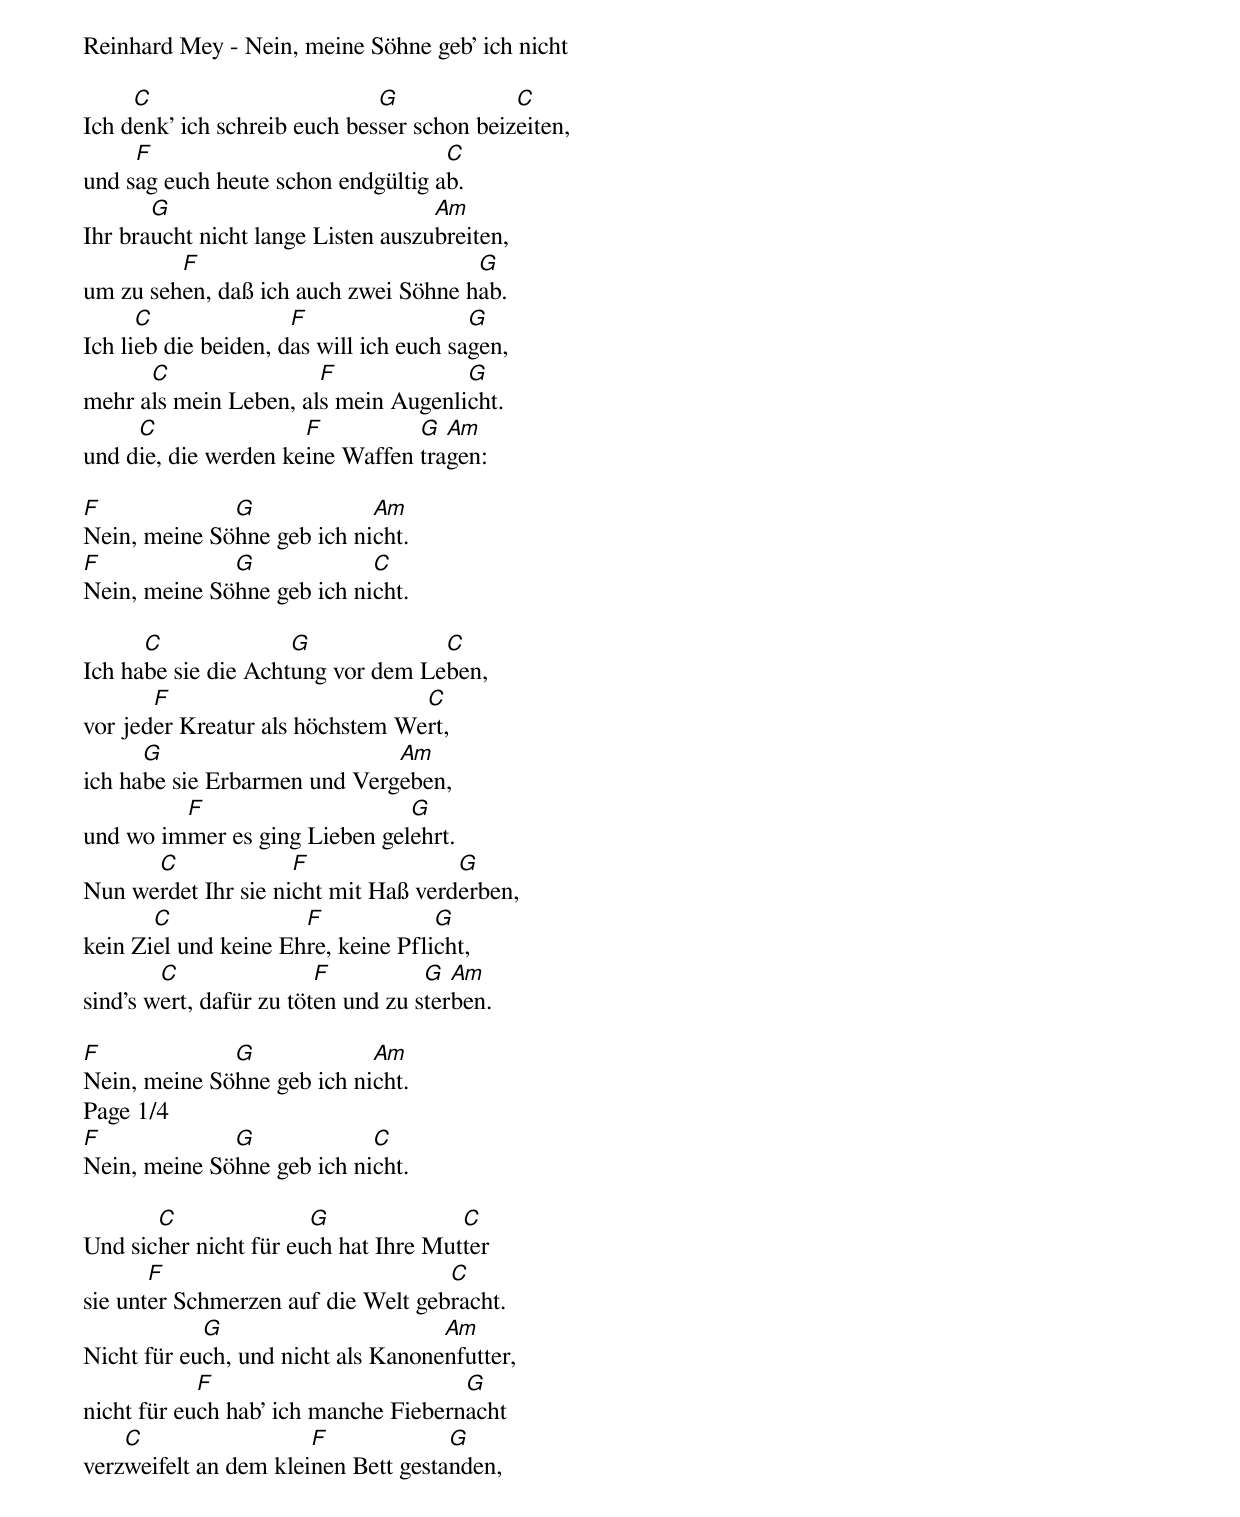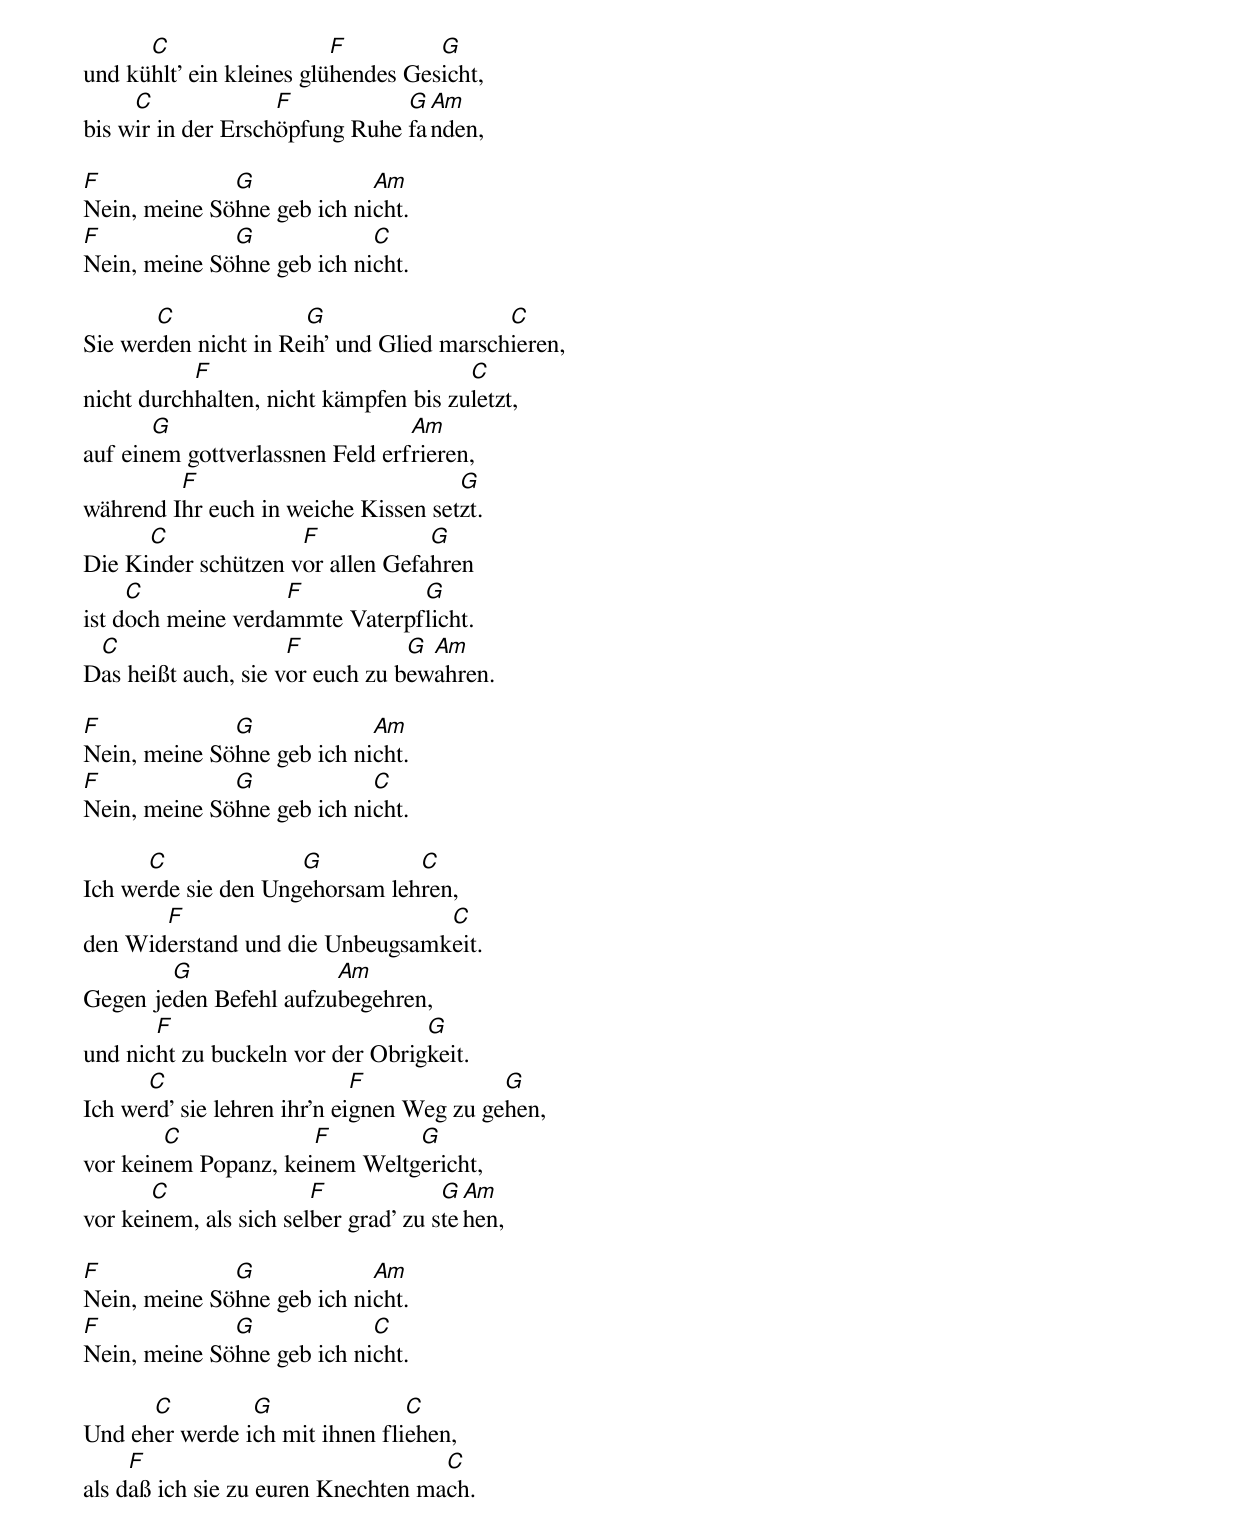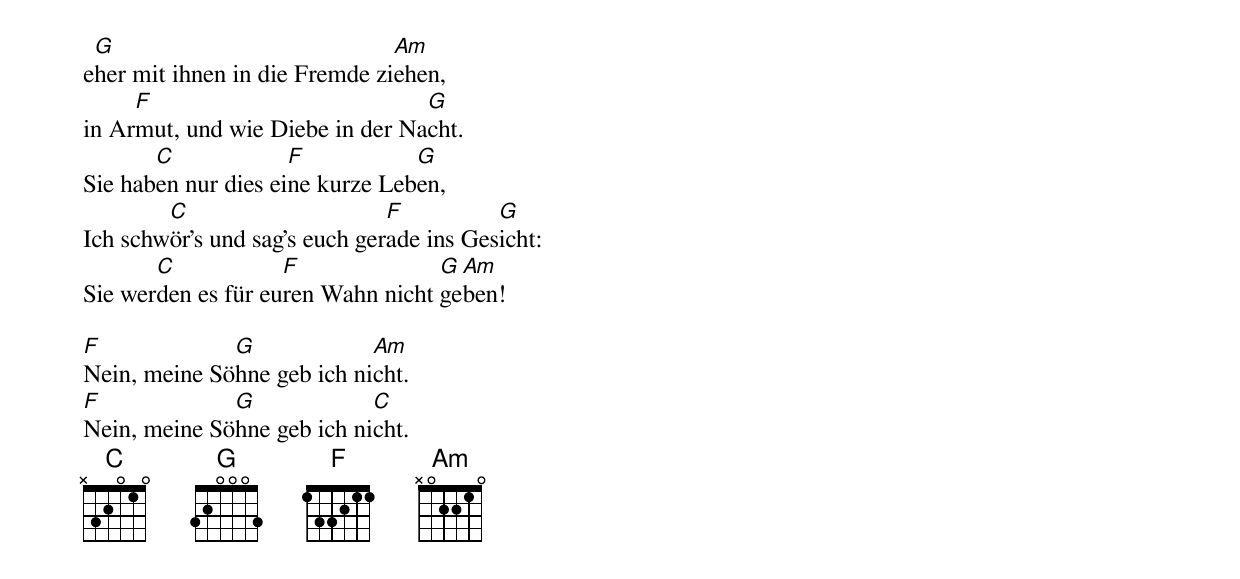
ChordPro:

Reinhard Mey - Nein, meine Söhne geb’ ich nicht

Ich d[C]enk' ich schreib euch bes[G]ser schon beiz[C]eiten,
und s[F]ag euch heute schon endgültig a[C]b.
Ihr bra[G]ucht nicht lange Listen auszu[Am]breiten,
um zu seh[F]en, daß ich auch zwei Söhne h[G]ab.
Ich li[C]eb die beiden, d[F]as will ich euch sa[G]gen,
mehr a[C]ls mein Leben, al[F]s mein Augenli[G]cht.
und d[C]ie, die werden ke[F]ine Waffen [G]tra[Am]gen:

[F]Nein, meine Sö[G]hne geb ich ni[Am]cht.
[F]Nein, meine Sö[G]hne geb ich ni[C]cht.

Ich ha[C]be sie die Acht[G]ung vor dem Le[C]ben,
vor jed[F]er Kreatur als höchstem We[C]rt,
ich ha[G]be sie Erbarmen und Verg[Am]eben,
und wo im[F]mer es ging Lieben gel[G]ehrt.
Nun we[C]rdet Ihr sie ni[F]cht mit Haß verd[G]erben,
kein Zi[C]el und keine Eh[F]re, keine Pfli[G]cht,
sind's w[C]ert, dafür zu töt[F]en und zu s[G]ter[Am]ben.

[F]Nein, meine Sö[G]hne geb ich ni[Am]cht.
Page 1/4
[F]Nein, meine Sö[G]hne geb ich ni[C]cht.

Und sic[C]her nicht für eu[G]ch hat Ihre Mut[C]ter
sie unt[F]er Schmerzen auf die Welt geb[C]racht.
Nicht für eu[G]ch, und nicht als Kanone[Am]nfutter,
nicht für eu[F]ch hab' ich manche Fiebern[G]acht
verz[C]weifelt an dem klei[F]nen Bett gesta[G]nden,
und kü[C]hlt' ein kleines glü[F]hendes Ges[G]icht,
bis w[C]ir in der Ersch[F]öpfung Ruhe [G]fa[Am]nden,

[F]Nein, meine Sö[G]hne geb ich ni[Am]cht.
[F]Nein, meine Sö[G]hne geb ich ni[C]cht.

Sie wer[C]den nicht in Re[G]ih' und Glied marsch[C]ieren,
nicht durch[F]halten, nicht kämpfen bis zu[C]letzt,
auf ein[G]em gottverlassnen Feld erf[Am]rieren,
während I[F]hr euch in weiche Kissen set[G]zt.
Die Ki[C]nder schützen v[F]or allen Gefa[G]hren
ist d[C]och meine verda[F]mmte Vaterpf[G]licht.
D[C]as heißt auch, sie v[F]or euch zu b[G]ew[Am]ahren.

[F]Nein, meine Sö[G]hne geb ich ni[Am]cht.
[F]Nein, meine Sö[G]hne geb ich ni[C]cht.

Ich we[C]rde sie den Ung[G]ehorsam leh[C]ren,
den Wid[F]erstand und die Unbeugsamk[C]eit.
Gegen je[G]den Befehl aufzu[Am]begehren,
und nic[F]ht zu buckeln vor der Obrig[G]keit.
Ich we[C]rd' sie lehren ihr'n ei[F]gnen Weg zu ge[G]hen,
vor kein[C]em Popanz, kei[F]nem Weltg[G]ericht,
vor kei[C]nem, als sich sel[F]ber grad' zu s[G]te[Am]hen,

[F]Nein, meine Sö[G]hne geb ich ni[Am]cht.
[F]Nein, meine Sö[G]hne geb ich ni[C]cht.

Und eh[C]er werde i[G]ch mit ihnen fli[C]ehen,
als d[F]aß ich sie zu euren Knechten ma[C]ch.
e[G]her mit ihnen in die Fremde zi[Am]ehen,
in Ar[F]mut, und wie Diebe in der Na[G]cht.
Sie hab[C]en nur dies ei[F]ne kurze Leb[G]en,
Ich schw[C]ör's und sag's euch ger[F]ade ins Ges[G]icht:
Sie wer[C]den es für eu[F]ren Wahn nicht [G]ge[Am]ben!

[F]Nein, meine Sö[G]hne geb ich ni[Am]cht.
[F]Nein, meine Sö[G]hne geb ich ni[C]cht.
